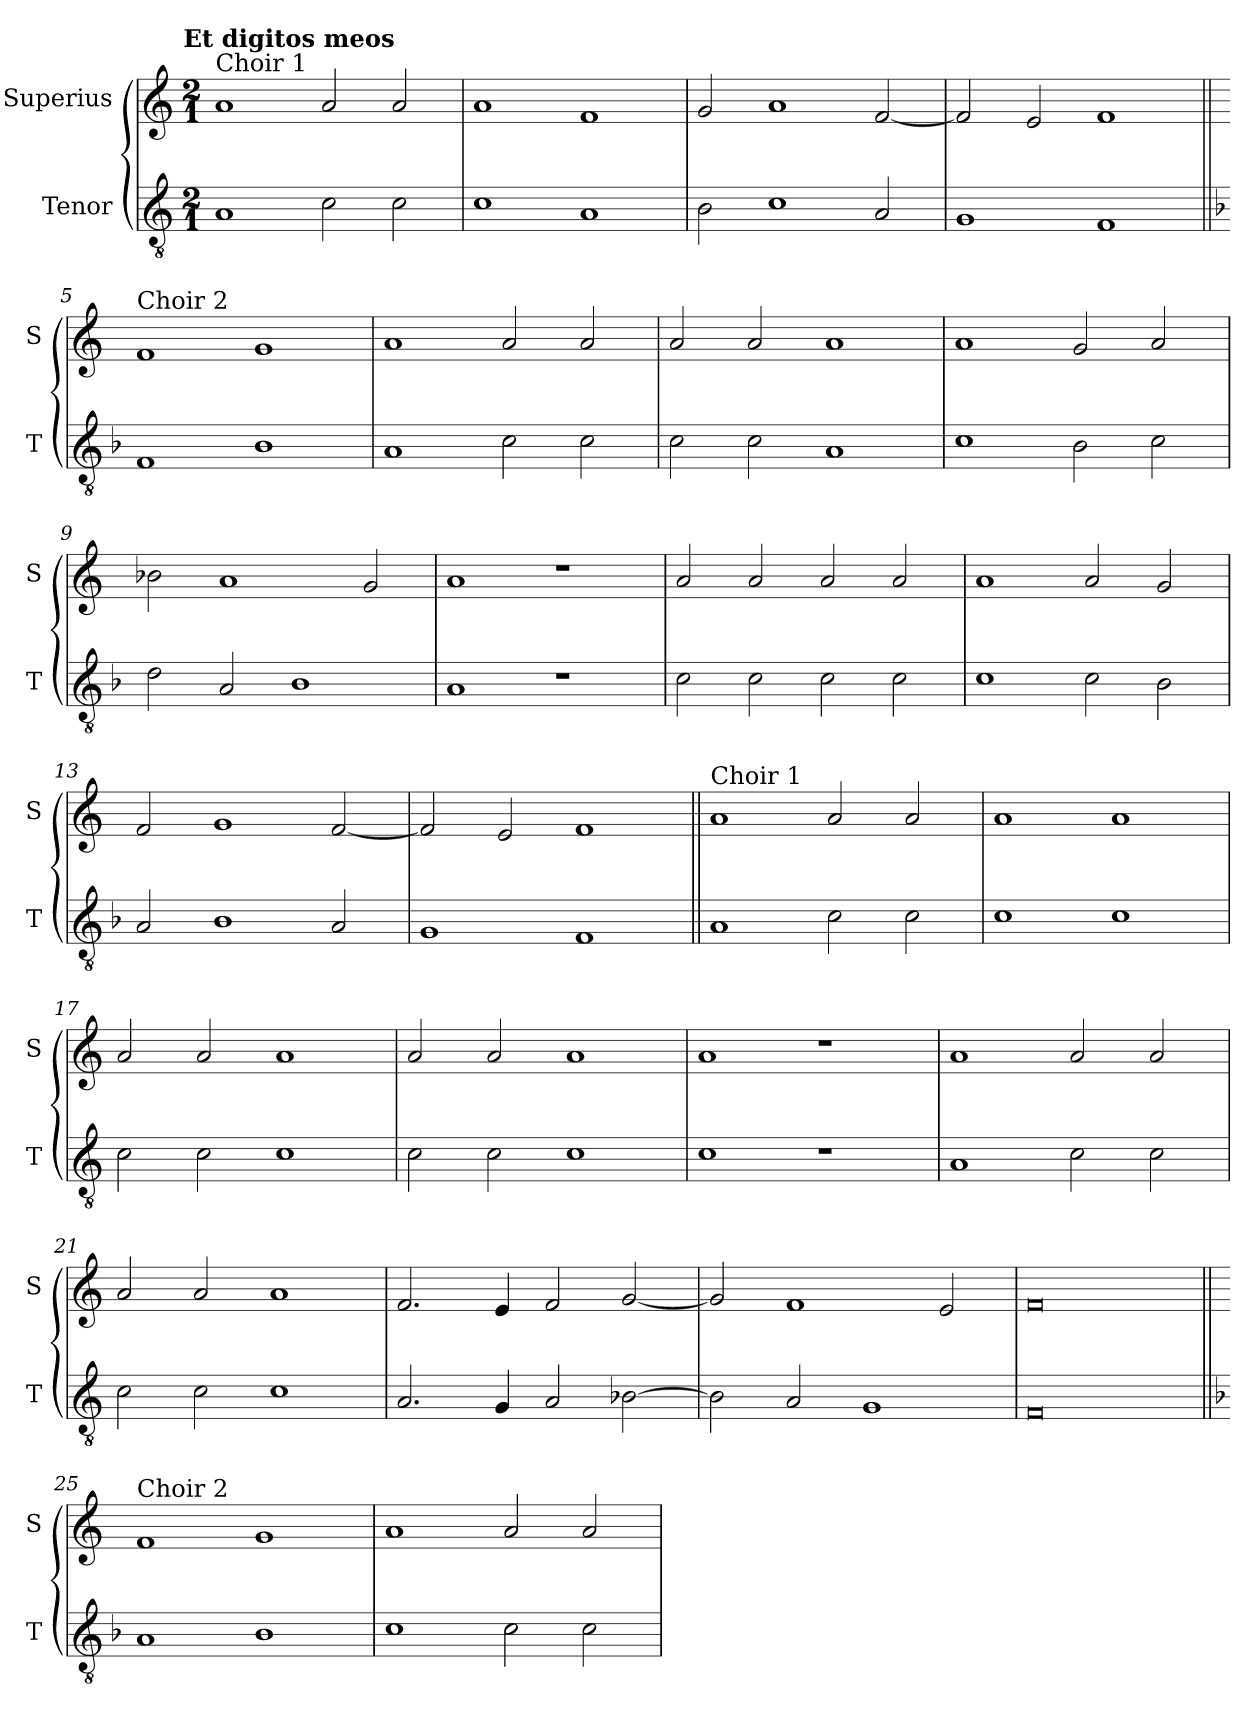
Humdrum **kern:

**kern	**kern
*part2	*part1
*staff2	*staff1
*I"Tenor	*I"Superius
*I'T	*I'S
*clefGv2	*clefG2
*k[]	*k[]
!!LO:TX:omd:t=Et digitos meos
*M2/1	*M2/1
=1	=1
!	!LO:TX:a:t=Choir 1
1A	1a
2c\	2a/
2c\	2a/
=2	=2
1c	1a
1A	1f
=3	=3
2B\	2g/
1c	1a
2A/	[2f/
=4	=4
1G	2f/]
.	2e/
1F	1f
=5||	=5||
*k[b-]	*
!	!LO:TX:a:t=Choir 2
1F	1f
1B-	1g
=6	=6
1A	1a
2c\	2a/
2c\	2a/
=7	=7
2c\	2a/
2c\	2a/
1A	1a
=8	=8
1c	1a
2B-\	2g/
2c\	2a/
=9	=9
2d\	2b-X\
2A/	1a
1B-	.
.	2g/
=10	=10
1A	1a
1r	1r
=11	=11
2c\	2a/
2c\	2a/
2c\	2a/
2c\	2a/
=12	=12
1c	1a
2c\	2a/
2B-\	2g/
=13	=13
2A/	2f/
1B-	1g
2A/	[2f/
=14	=14
1G	2f/]
.	2e/
1F	1f
=15||	=15||
*k[]	*
!	!LO:TX:a:t=Choir 1
1A	1a
2c\	2a/
2c\	2a/
=16	=16
1c	1a
1c	1a
=17	=17
2c\	2a/
2c\	2a/
1c	1a
=18	=18
2c\	2a/
2c\	2a/
1c	1a
=19	=19
1c	1a
1r	1r
=20	=20
1A	1a
2c\	2a/
2c\	2a/
=21	=21
2c\	2a/
2c\	2a/
1c	1a
=22	=22
2.A/	2.f/
4G/	4e/
2A/	2f/
[2B-X\	[2g/
=23	=23
2B-\]	2g/]
2A/	1f
1G	.
.	2e/
=24	=24
0F	0f
=25||	=25||
*k[b-]	*
!	!LO:TX:a:t=Choir 2
1A	1f
1B-	1g
=26	=26
1c	1a
2c\	2a/
2c\	2a/
=	=
*-	*-
